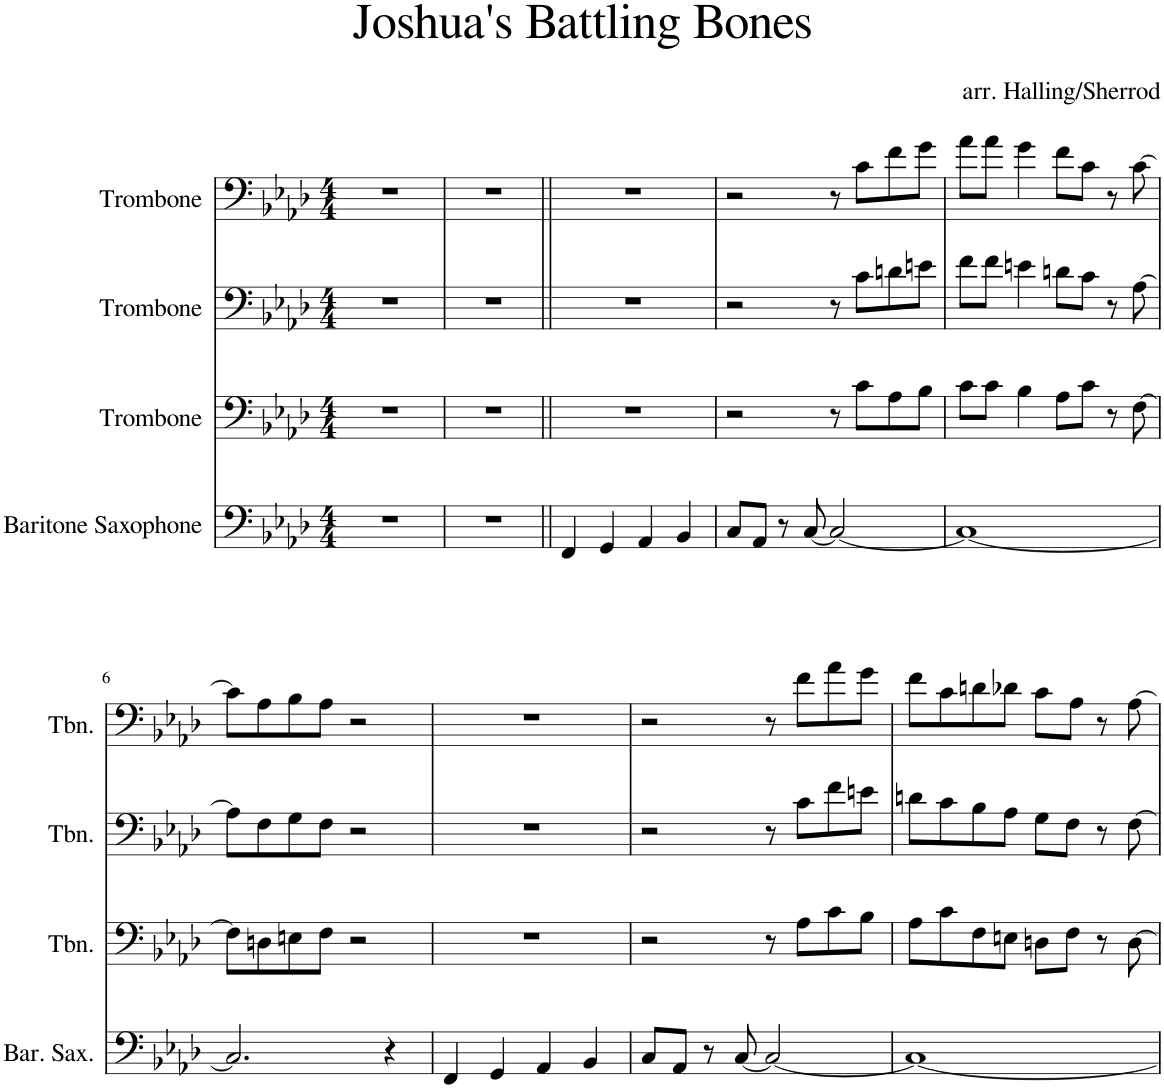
**kern	**kern	**kern	**kern
*part4	*part3	*part2	*part1
*staff4	*staff3	*staff2	*staff1
*I"Baritone Saxophone	*I"Trombone	*I"Trombone	*I"Trombone
*I'Bar. Sax.	*I'Tbn.	*I'Tbn.	*I'Tbn.
*clefF4	*clefF4	*clefF4	*clefF4
*ITrd12c21	*	*	*
*k[b-e-a-d-]	*k[b-e-a-d-]	*k[b-e-a-d-]	*k[b-e-a-d-]
*M4/4	*M4/4	*M4/4	*M4/4
=1	=1	=1	=1
1r	1r	1r	1r
=2	=2	=2	=2
1r	1r	1r	1r
=3||	=3||	=3||	=3||
4FF/	1r	1r	1r
4GG/	.	.	.
4AA-/	.	.	.
4BB-/	.	.	.
=4	=4	=4	=4
8C/L	2r	2r	2r
8AA-/J	.	.	.
8r	.	.	.
[8C/	.	.	.
2C/_	8r	8r	8r
.	8c\L	8c\L	8c\L
.	8A-\	8dn\	8f\
.	8B-\J	8en\J	8g\J
=5	=5	=5	=5
1C_	8c\L	8f\L	8a-\L
.	8c\J	8f\J	8a-\J
.	4B-\	4en\	4g\
.	8A-\L	8dn\L	8f\L
.	8c\J	8c\J	8c\J
.	8r	8r	8r
.	[8F\	[8A-\	[8c\
!!LO:LB:g=z
=6	=6	=6	=6
2.C/]	8F\L]	8A-\L]	8c\L]
.	8Dn\	8F\	8A-\
.	8En\	8G\	8B-\
.	8F\J	8F\J	8A-\J
.	2r	2r	2r
4r	.	.	.
=7	=7	=7	=7
4FF/	1r	1r	1r
4GG/	.	.	.
4AA-/	.	.	.
4BB-/	.	.	.
=8	=8	=8	=8
8C/L	2r	2r	2r
8AA-/J	.	.	.
8r	.	.	.
[8C/	.	.	.
2C/_	8r	8r	8r
.	8A-\L	8c\L	8f\L
.	8c\	8f\	8a-\
.	8B-\J	8en\J	8g\J
=9	=9	=9	=9
1C_	8A-\L	8dn\L	8f\L
.	8c\	8c\	8c\
.	8F\	8B-\	8dn\
.	8En\J	8A-\J	8d-X\J
.	8Dn\L	8G\L	8c\L
.	8F\J	8F\J	8B-\J
.	8r	8r	8r
.	[8D\	[8F\	[8A-\
=	=	=	=
*-	*-	*-	*-
